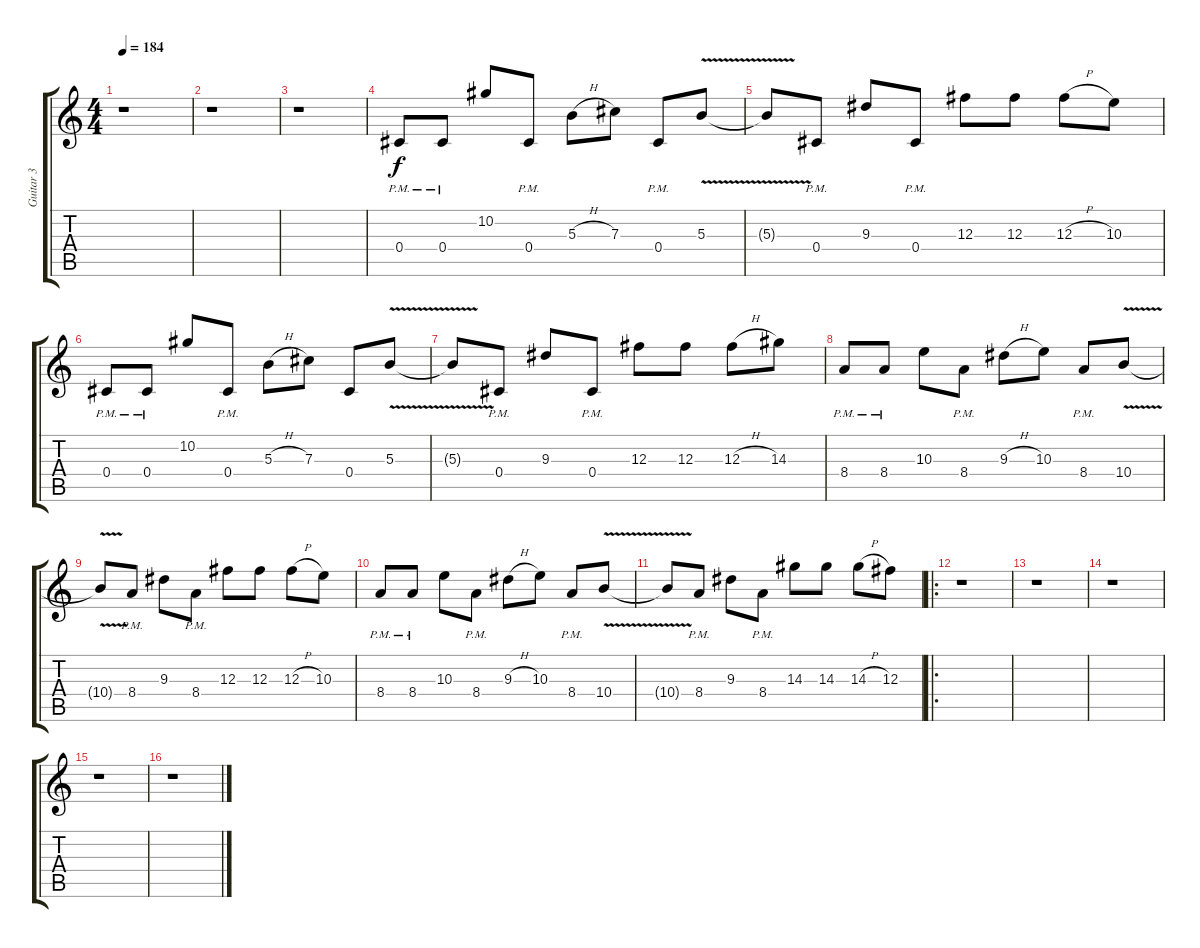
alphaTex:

\track ("Guitar 3" "Guitar 3") {instrument distortionguitar}
\staff {score tabs}
\tuning (Eb4 Bb3 Gb3 Db3 Ab2 Db2) {hide}
\ts (4 4)
\tempo 184
\clef g2
\ks c
r.1{dy f} |
r.1 |
r.1 |
0.4{pm}.8 0.4{pm}.8 10.2.8 0.4{pm}.8 5.3{h}.8 7.3.8 0.4{pm}.8 5.3{v}.8 |
5.3{t}.8 0.4{pm}.8 9.3.8 0.4{pm}.8 12.3.8 12.3.8 12.3{h}.8 10.3.8 |
0.4{pm}.8 0.4{pm}.8 10.2.8 0.4{pm}.8 5.3{h}.8 7.3.8 0.4.8 5.3{v}.8 |
5.3{t}.8 0.4{pm}.8 9.3.8 0.4{pm}.8 12.3.8 12.3.8 12.3{h}.8 14.3.8 |
8.4{pm}.8 8.4{pm}.8 10.3.8 8.4{pm}.8 9.3{h}.8 10.3.8 8.4{pm}.8 10.4{v}.8 |
10.4{t}.8 8.4{pm}.8 9.3.8 8.4{pm}.8 12.3.8 12.3.8 12.3{h}.8 10.3.8 |
8.4{pm}.8 8.4{pm}.8 10.3.8 8.4{pm}.8 9.3{h}.8 10.3.8 8.4{pm}.8 10.4{v}.8 |
10.4{t}.8 8.4{pm}.8 9.3.8 8.4{pm}.8 14.3.8 14.3.8 14.3{h}.8 12.3.8 |
\ro
r.1 |
r.1 |
r.1 |
r.1 |
r.1
